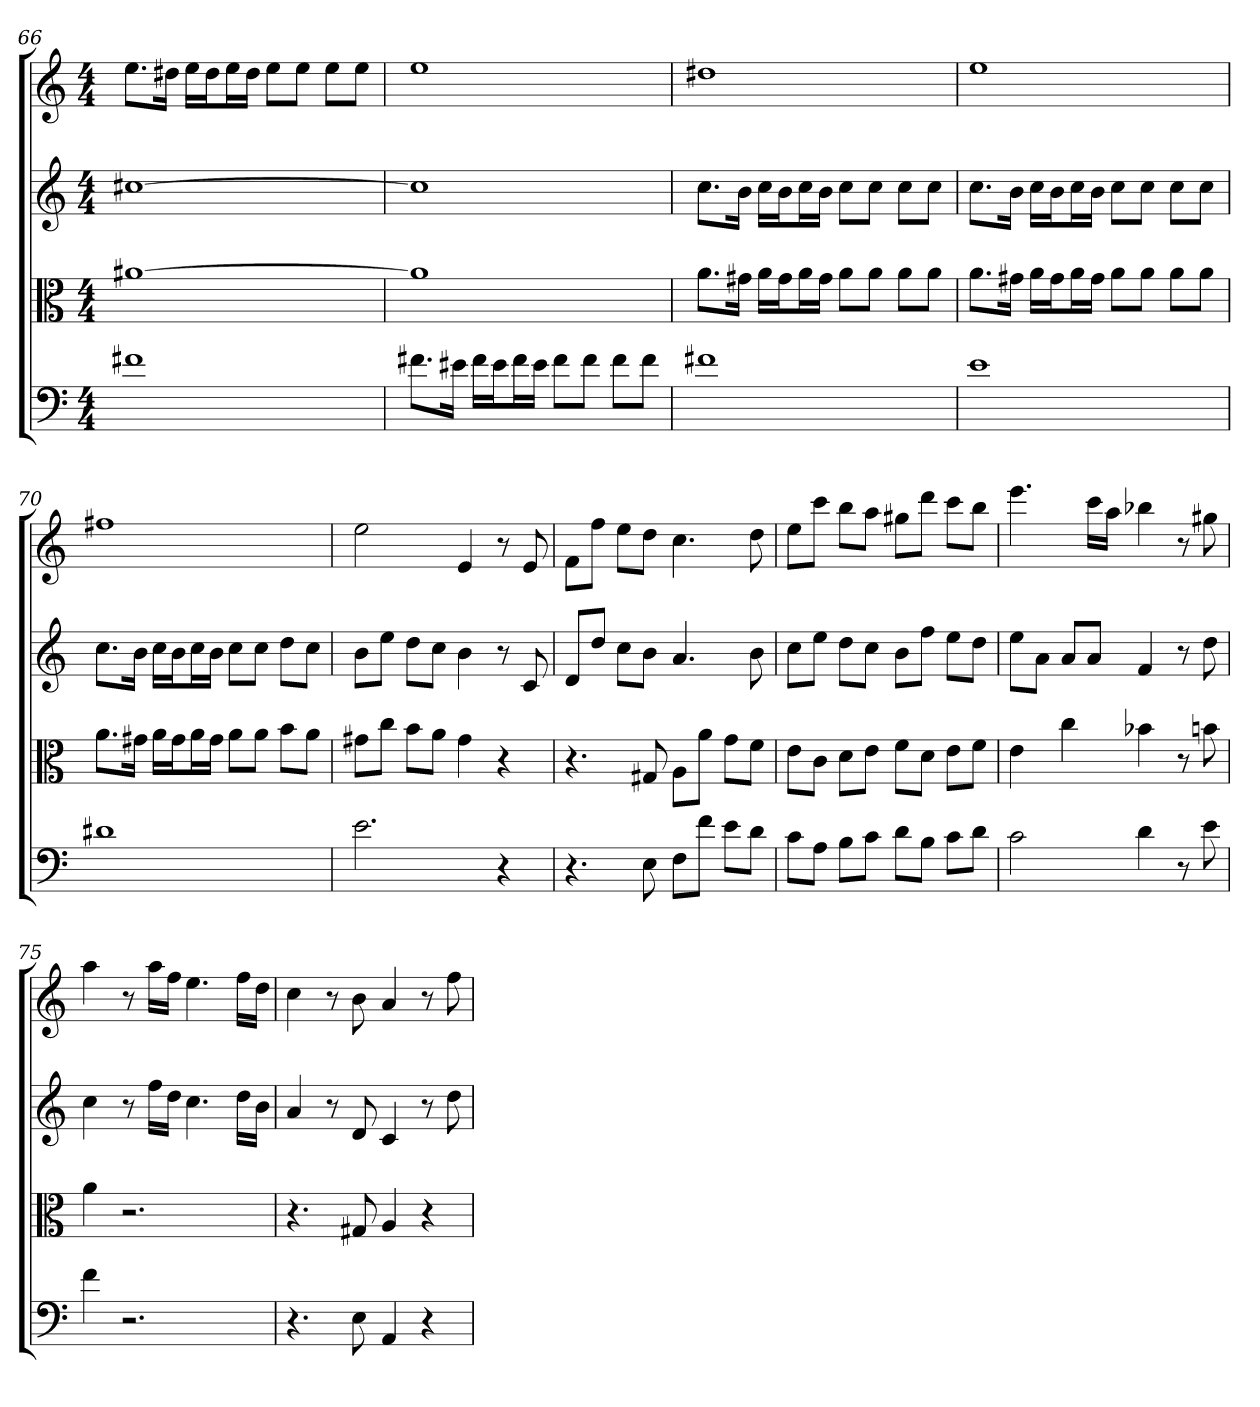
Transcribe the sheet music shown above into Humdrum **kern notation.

**kern	**kern	**kern	**kern
*part4	*part3	*part2	*part1
*staff4	*staff3	*staff2	*staff1
*clefF4	*clefC3	*	*
*k[]	*k[]	*k[]	*k[]
*C:	*C:	*C:	*C:
*M4/4	*M4/4	*M4/4	*M4/4
=66	=66	=66	=66
1f#X	[1a#X	[1cc#X	8.eeL
.	.	.	16dd#XJk
.	.	.	16eeLL
.	.	.	16dd#J
.	.	.	16eeL
.	.	.	16dd#JJ
.	.	.	8eeL
.	.	.	8eeJ
.	.	.	8eeL
.	.	.	8eeJ
=67	=67	=67	=67
8.f#X\L	1a#]	1cc#]	1ee
16e#X\Jk	.	.	.
16f#\LL	.	.	.
16e#\J	.	.	.
16f#\L	.	.	.
16e#\JJ	.	.	.
8f#\L	.	.	.
8f#\J	.	.	.
8f#\L	.	.	.
8f#\J	.	.	.
=68	=68	=68	=68
1f#X	8.a\L	8.ccL	1dd#X
.	16g#X\Jk	16bJk	.
.	16a\LL	16ccLL	.
.	16g#\J	16bJ	.
.	16a\L	16ccL	.
.	16g#\JJ	16bJJ	.
.	8a\L	8ccL	.
.	8a\J	8ccJ	.
.	8a\L	8ccL	.
.	8a\J	8ccJ	.
=69	=69	=69	=69
1e	8.a\L	8.ccL	1ee
.	16g#X\Jk	16bJk	.
.	16a\LL	16ccLL	.
.	16g#\J	16bJ	.
.	16a\L	16ccL	.
.	16g#\JJ	16bJJ	.
.	8a\L	8ccL	.
.	8a\J	8ccJ	.
.	8a\L	8ccL	.
.	8a\J	8ccJ	.
=70	=70	=70	=70
1d#X	8.a\L	8.ccL	1ff#X
.	16g#X\Jk	16bJk	.
.	16a\LL	16ccLL	.
.	16g#\J	16bJ	.
.	16a\L	16ccL	.
.	16g#\JJ	16bJJ	.
.	8a\L	8ccL	.
.	8a\J	8ccJ	.
.	8b\L	8ddL	.
.	8a\J	8ccJ	.
=71	=71	=71	=71
2.e	8g#X\L	8bL	2ee
.	8cc\J	8eeJ	.
.	8b\L	8ddL	.
.	8a\J	8ccJ	.
.	4g#	4b	4e
4r	4r	8r	8r
.	.	8c	8e
=72	=72	=72	=72
4.r	4.r	8dL	8fL
.	.	8ddJ	8ffJ
.	.	8ccL	8eeL
8E	8G#X	8bJ	8ddJ
8F\L	8A\L	4.a	4.cc
8f\J	8a\J	.	.
8e\L	8g\L	.	.
8d\J	8f\J	8b	8dd
=73	=73	=73	=73
8c\L	8e\L	8ccL	8eeL
8A\J	8c\J	8eeJ	8cccJ
8B\L	8d\L	8ddL	8bbL
8c\J	8e\J	8ccJ	8aaJ
8d\L	8f\L	8bL	8gg#XL
8B\J	8d\J	8ffJ	8dddJ
8c\L	8e\L	8eeL	8cccL
8d\J	8f\J	8ddJ	8bbJ
=74	=74	=74	=74
2c	4e	8eeL	4.eee
.	.	8aJ	.
.	4cc	8aL	.
.	.	8aJ	16cccLL
.	.	.	16aaJJ
4d	4b-X	4f	4bb-X
8r	8r	8r	8r
8e	8bn	8dd	8gg#X
=75	=75	=75	=75
4f	4a	4cc	4aa
2.r	2.r	8r	8r
.	.	16ffLL	16aaLL
.	.	16ddJJ	16ffJJ
.	.	4.cc	4.ee
.	.	16ddLL	16ffLL
.	.	16bJJ	16ddJJ
=76	=76	=76	=76
4.r	4.r	4a	4cc
.	.	8r	8r
8E	8G#X	8d	8b
4AA	4A	4c	4a
4r	4r	8r	8r
.	.	8dd	8ff
=	=	=	=
*-	*-	*-	*-
